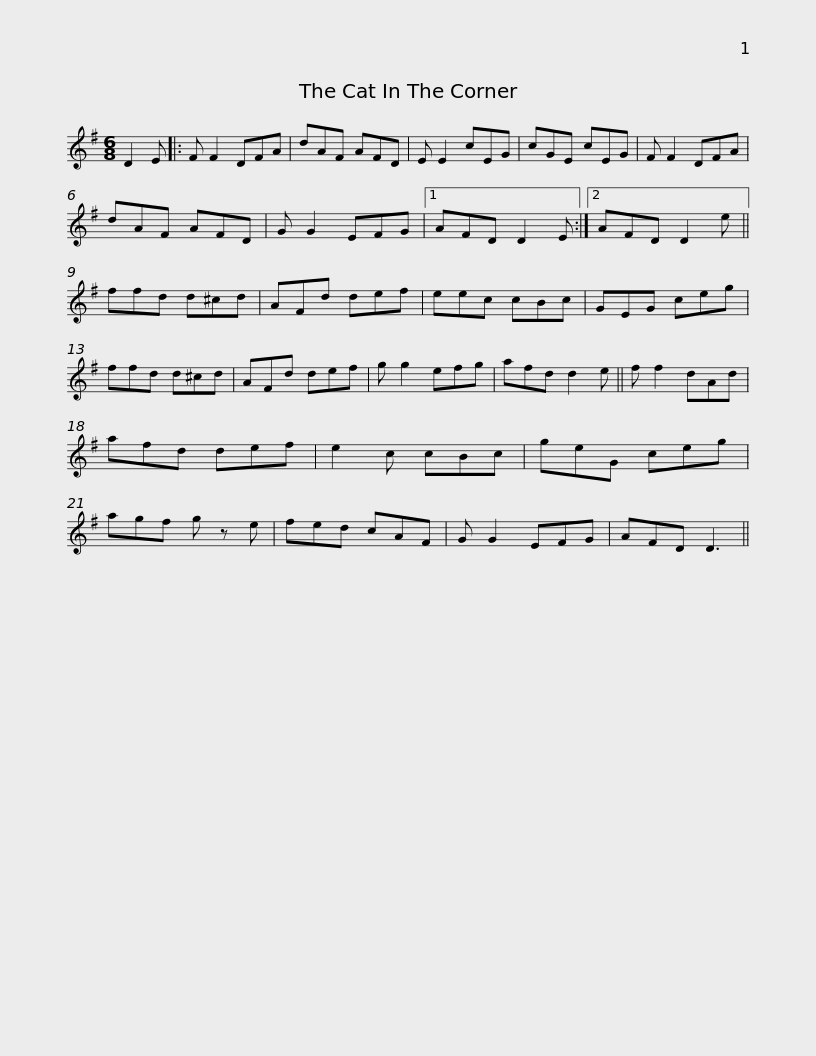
X:1
L:1/8
M:6/8
I:linebreak $
K:G
V:1 treble
V:1
 D2 E |: F F2 DFA | dAF AFD | E E2 cEG | cGE cEG | %5
 F F2 DFA | dAF AFD | G G2 EFG |1$ AFD D2 E :|2 AFD D2 e || %10
 ffd d^cd | AFd def | eec cBc | GEG ceg | ffd d^cd |$ %15
 AFd def | g g2 efg | afd d2 e || f f2 dAd | afd def | %20
 e2 c cBc | geG ceg | agf g z e |$ fed cAF | G G2 EFG | %25
 AFD D3 || %26
